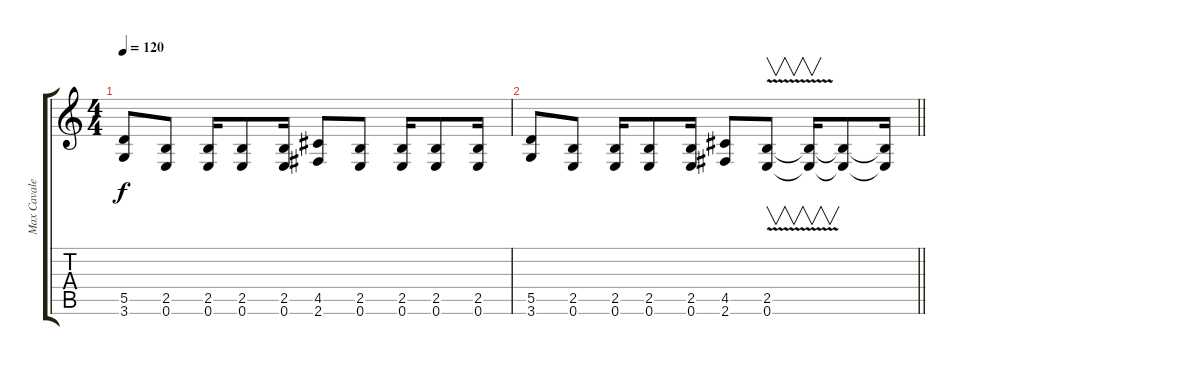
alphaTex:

\track ("Max Cavalera" "Max Cavale") {instrument distortionguitar}
\staff {score tabs}
\tuning (E4 B3 G3 D3 A2 E2) {hide}
\ts (4 4)
\tempo 120
\clef g2
\ks c
(5.5 3.6).8{dy f} (2.5 0.6).8 (2.5 0.6).16 (2.5 0.6).8 (2.5 0.6).16 (4.5 2.6).8 (2.5 0.6).8 (2.5 0.6).16 (2.5 0.6).8 (2.5 0.6).16 |
\barLineRight lightlight
(5.5 3.6).8 (2.5 0.6).8 (2.5 0.6).16 (2.5 0.6).8 (2.5 0.6).16 (4.5 2.6).8 (2.5 0.6{v}).8{v} (2.5{t} 0.6{t}).16{v} (2.5{t} 0.6{t}).8 (2.5{t} 0.6{t}).16
